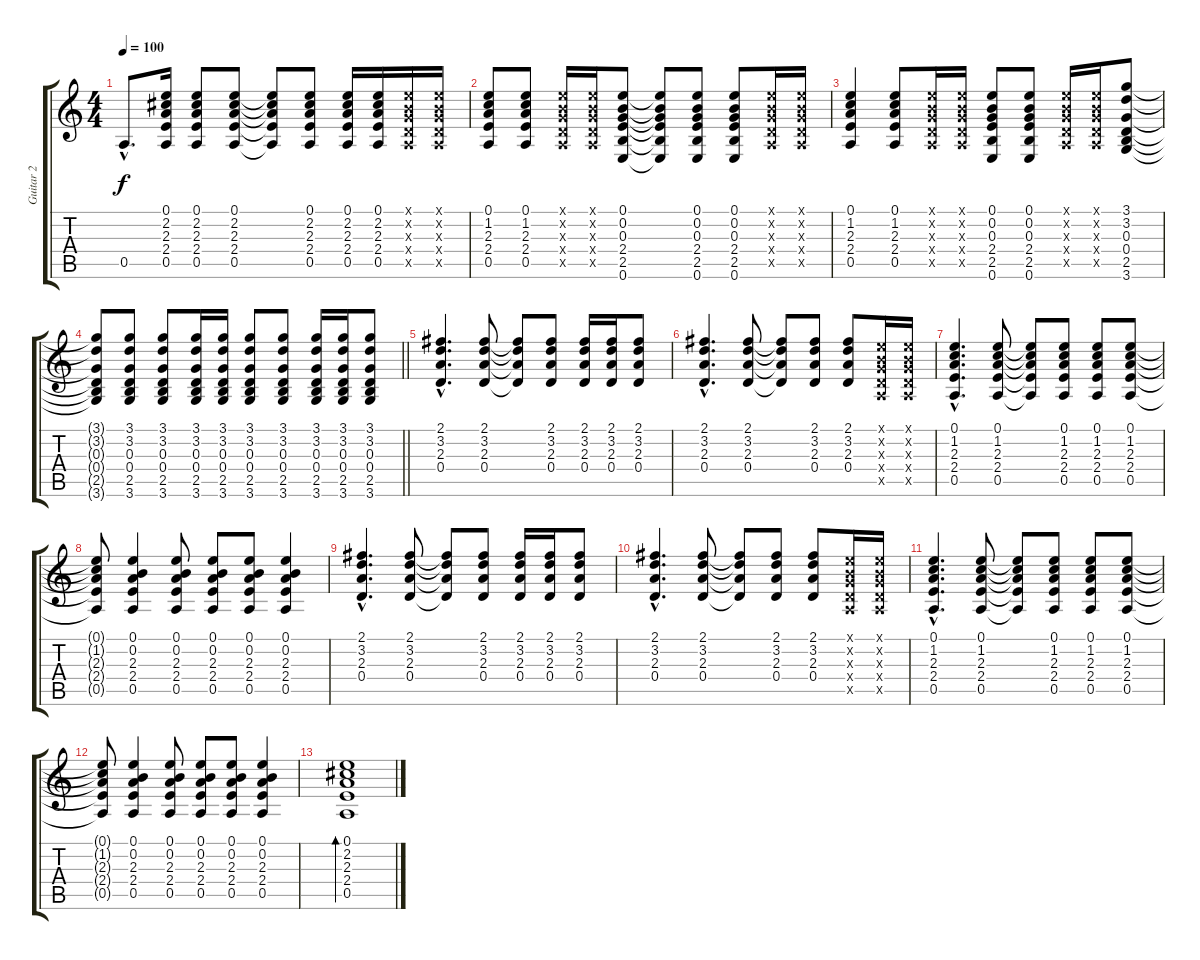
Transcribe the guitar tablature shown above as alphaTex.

\track ("Guitar 2" "Guitar 2") {instrument acousticguitarsteel}
\staff {score tabs}
\tuning (E4 B3 G3 D3 A2 E2) {hide}
\ts (4 4)
\tempo 100
\clef g2
\ks c
0.5{hac}.8{d dy f} (0.1 2.2 2.3 2.4 0.5).16 (0.1 2.2 2.3 2.4 0.5).8 (0.1 2.2 2.3 2.4 0.5).8 (0.1{t} 2.2{t} 2.3{t} 2.4{t} 0.5{t}).8 (0.1 2.2 2.3 2.4 0.5).8 (0.1 2.2 2.3 2.4 0.5).16 (0.1 2.2 2.3 2.4 0.5).16 (0.1{x} 0.2{x} 0.3{x} 0.4{x} 0.5{x}).16 (0.1{x} 0.2{x} 0.3{x} 0.4{x} 0.5{x}).16 |
(0.1 1.2 2.3 2.4 0.5).8 (0.1 1.2 2.3 2.4 0.5).8 (0.1{x} 0.2{x} 0.3{x} 0.4{x} 0.5{x}).16 (0.1{x} 0.2{x} 0.3{x} 0.4{x} 0.5{x}).16 (0.1 0.2 0.3 2.4 2.5 0.6).8 (0.1{t} 0.2{t} 0.3{t} 2.4{t} 2.5{t} 0.6{t}).8 (0.1 0.2 0.3 2.4 2.5 0.6).8 (0.1 0.2 0.3 2.4 2.5 0.6).8 (0.1{x} 0.2{x} 0.3{x} 0.4{x} 0.5{x}).16 (0.1{x} 0.2{x} 0.3{x} 0.4{x} 0.5{x}).16 |
(0.1 1.2 2.3 2.4 0.5).4 (0.1 1.2 2.3 2.4 0.5).8 (0.1{x} 0.2{x} 0.3{x} 0.4{x} 0.5{x}).16 (0.1{x} 0.2{x} 0.3{x} 0.4{x} 0.5{x}).16 (0.1 0.2 0.3 2.4 2.5 0.6).8 (0.1 0.2 0.3 2.4 2.5 0.6).8 (0.1{x} 0.2{x} 0.3{x} 0.4{x} 0.5{x}).16 (0.1{x} 0.2{x} 0.3{x} 0.4{x} 0.5{x}).16 (3.1 3.2 0.3 0.4 2.5 3.6).8 |
\barLineRight lightlight
(3.1{t} 3.2{t} 0.3{t} 0.4{t} 2.5{t} 3.6{t}).8 (3.1 3.2 0.3 0.4 2.5 3.6).8 (3.1 3.2 0.3 0.4 2.5 3.6).8 (3.1 3.2 0.3 0.4 2.5 3.6).16 (3.1 3.2 0.3 0.4 2.5 3.6).16 (3.1 3.2 0.3 0.4 2.5 3.6).8 (3.1 3.2 0.3 0.4 2.5 3.6).8 (3.1 3.2 0.3 0.4 2.5 3.6).16 (3.1 3.2 0.3 0.4 2.5 3.6).16 (3.1 3.2 0.3 0.4 2.5 3.6).8 |
(2.1{hac} 3.2{hac} 2.3{hac} 0.4{hac}).4{d} (2.1 3.2 2.3 0.4).8 (2.1{t} 3.2{t} 2.3{t} 0.4{t}).8 (2.1 3.2 2.3 0.4).8 (2.1 3.2 2.3 0.4).16 (2.1 3.2 2.3 0.4).16 (2.1 3.2 2.3 0.4).8 |
(2.1{hac} 3.2{hac} 2.3{hac} 0.4{hac}).4{d} (2.1 3.2 2.3 0.4).8 (2.1{t} 3.2{t} 2.3{t} 0.4{t}).8 (2.1 3.2 2.3 0.4).8 (2.1 3.2 2.3 0.4).8 (0.1{x} 0.2{x} 0.3{x} 0.4{x} 0.5{x}).16 (0.1{x} 0.2{x} 0.3{x} 0.4{x} 0.5{x}).16 |
(0.1{hac} 1.2{hac} 2.3{hac} 2.4{hac} 0.5{hac}).4{d} (0.1 1.2 2.3 2.4 0.5).8 (0.1{t} 1.2{t} 2.3{t} 2.4{t} 0.5{t}).8 (0.1 1.2 2.3 2.4 0.5).8 (0.1 1.2 2.3 2.4 0.5).8 (0.1 1.2 2.3 2.4 0.5).8 |
(0.1{t} 1.2{t} 2.3{t} 2.4{t} 0.5{t}).8 (0.1 0.2 2.3 2.4 0.5).4 (0.1 0.2 2.3 2.4 0.5).8 (0.1 0.2 2.3 2.4 0.5).8 (0.1 0.2 2.3 2.4 0.5).8 (0.1 0.2 2.3 2.4 0.5).4 |
(2.1{hac} 3.2{hac} 2.3{hac} 0.4{hac}).4{d} (2.1 3.2 2.3 0.4).8 (2.1{t} 3.2{t} 2.3{t} 0.4{t}).8 (2.1 3.2 2.3 0.4).8 (2.1 3.2 2.3 0.4).16 (2.1 3.2 2.3 0.4).16 (2.1 3.2 2.3 0.4).8 |
(2.1{hac} 3.2{hac} 2.3{hac} 0.4{hac}).4{d} (2.1 3.2 2.3 0.4).8 (2.1{t} 3.2{t} 2.3{t} 0.4{t}).8 (2.1 3.2 2.3 0.4).8 (2.1 3.2 2.3 0.4).8 (0.1{x} 0.2{x} 0.3{x} 0.4{x} 0.5{x}).16 (0.1{x} 0.2{x} 0.3{x} 0.4{x} 0.5{x}).16 |
(0.1{hac} 1.2{hac} 2.3{hac} 2.4{hac} 0.5{hac}).4{d} (0.1 1.2 2.3 2.4 0.5).8 (0.1{t} 1.2{t} 2.3{t} 2.4{t} 0.5{t}).8 (0.1 1.2 2.3 2.4 0.5).8 (0.1 1.2 2.3 2.4 0.5).8 (0.1 1.2 2.3 2.4 0.5).8 |
(0.1{t} 1.2{t} 2.3{t} 2.4{t} 0.5{t}).8 (0.1 0.2 2.3 2.4 0.5).4 (0.1 0.2 2.3 2.4 0.5).8 (0.1 0.2 2.3 2.4 0.5).8 (0.1 0.2 2.3 2.4 0.5).8 (0.1 0.2 2.3 2.4 0.5).4 |
(0.1 2.2 2.3 2.4 0.5).1{bd 480}
